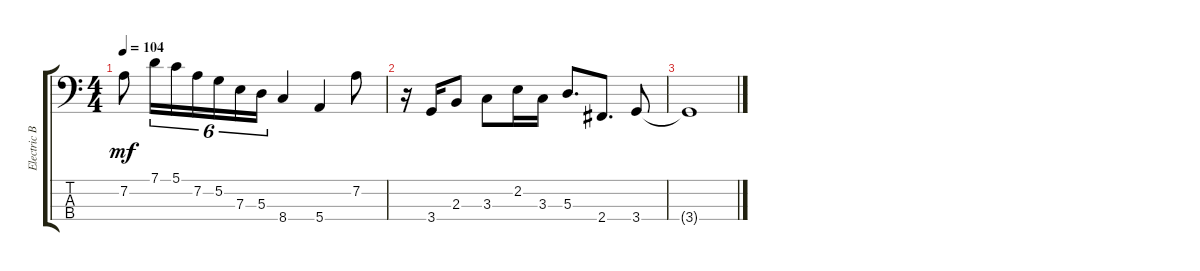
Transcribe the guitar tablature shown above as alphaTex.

\track ("Electric Bass" "Electric B") {instrument electricbassfinger}
\staff {score tabs}
\tuning (G2 D2 A1 E1) {hide}
\ts (4 4)
\tempo 104
\clef f4
\ks c
7.2.8{dy mf instrument electricbassfinger} 7.1.16{tu (6 4)} 5.1.16{tu (6 4)} 7.2.16{tu (6 4)} 5.2.16{tu (6 4)} 7.3.16{tu (6 4)} 5.3.16{tu (6 4)} 8.4.4 5.4.4 7.2.8 |
r.16 3.4.16 2.3.8 3.3.8 2.2.16 3.3.16 5.3.8{d} 2.4.8{d} 3.4.8 |
3.4{t}.1
